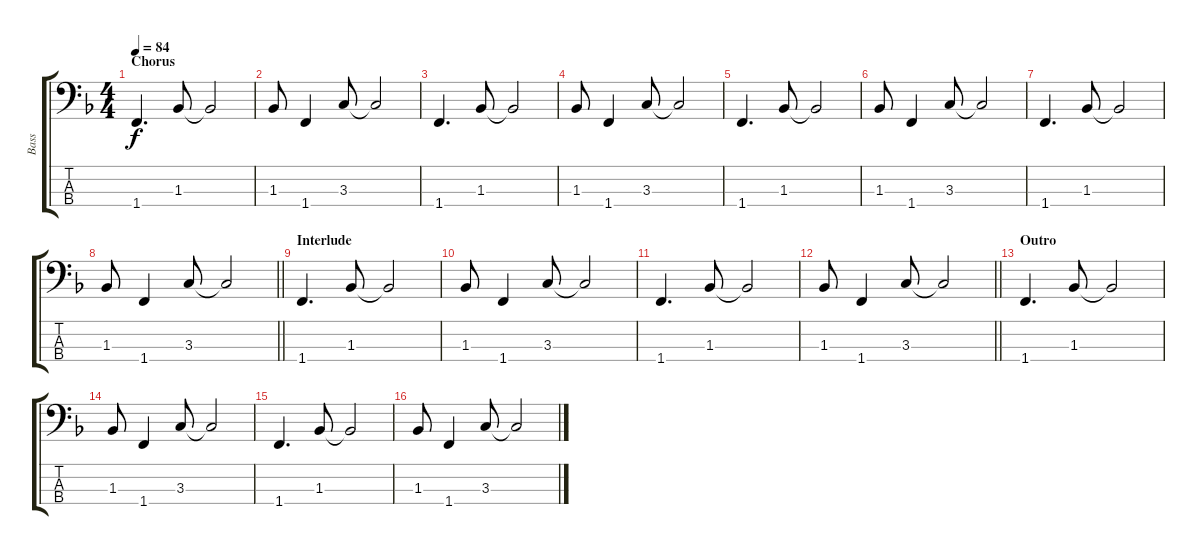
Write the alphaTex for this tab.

\track ("Bass" "Bass") {instrument electricbassfinger}
\staff {score tabs}
\tuning (G2 D2 A1 E1) {hide}
\ts (4 4)
\section ("" "Chorus")
\tempo 84
\clef f4
\ks f
1.4.4{d dy f} 1.3.8 1.3{t}.2 |
1.3.8 1.4.4 3.3.8 3.3{t}.2 |
1.4.4{d} 1.3.8 1.3{t}.2 |
1.3.8 1.4.4 3.3.8 3.3{t}.2 |
1.4.4{d} 1.3.8 1.3{t}.2 |
1.3.8 1.4.4 3.3.8 3.3{t}.2 |
1.4.4{d} 1.3.8 1.3{t}.2 |
\barLineRight lightlight
1.3.8 1.4.4 3.3.8 3.3{t}.2 |
\section ("" "Interlude")
1.4.4{d} 1.3.8 1.3{t}.2 |
1.3.8 1.4.4 3.3.8 3.3{t}.2 |
1.4.4{d} 1.3.8 1.3{t}.2 |
\barLineRight lightlight
1.3.8 1.4.4 3.3.8 3.3{t}.2 |
\section ("" "Outro")
1.4.4{d} 1.3.8 1.3{t}.2 |
1.3.8 1.4.4 3.3.8 3.3{t}.2 |
1.4.4{d} 1.3.8 1.3{t}.2 |
1.3.8 1.4.4 3.3.8 3.3{t}.2
